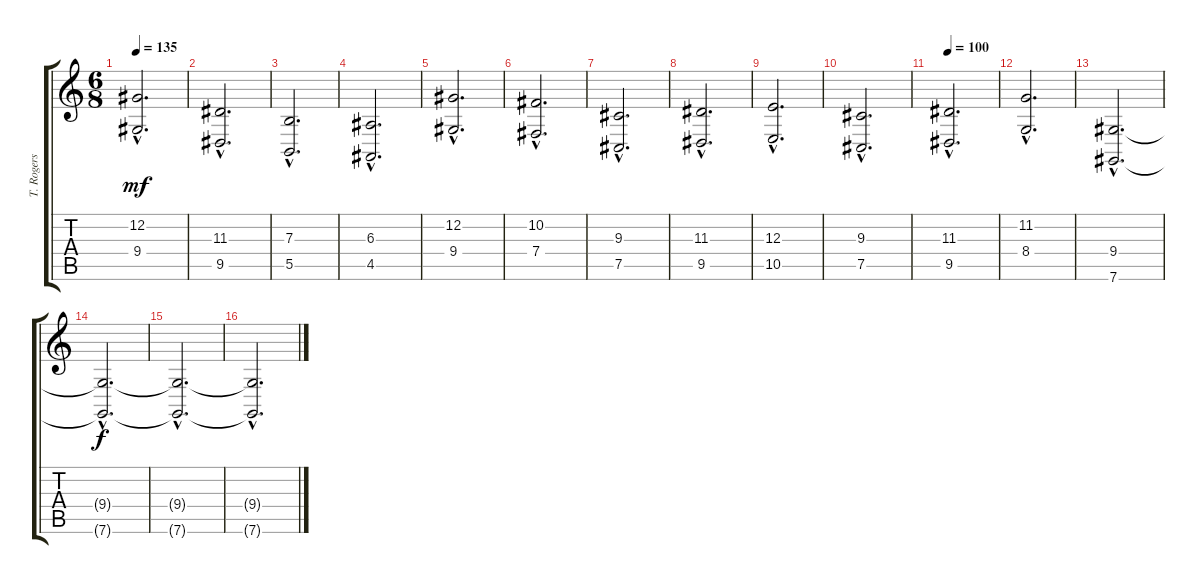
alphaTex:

\track ("T. Rogers Keys" "T. Rogers ") {instrument lead2sawtooth}
\staff {score tabs}
\tuning (Db4 Ab3 E3 B2 Gb2 Db2) {hide}
\ts (6 8)
\tempo 135
\clef g2
\ks c
(12.2{hac} 9.4{hac}).2{d dy mf} |
(11.3{hac} 9.5{hac}).2{d} |
(7.3{hac} 5.5{hac}).2{d} |
(6.3{hac} 4.5{hac}).2{d} |
(12.2{hac} 9.4{hac}).2{d} |
(10.2{hac} 7.4{hac}).2{d} |
(9.3{hac} 7.5{hac}).2{d} |
(11.3{hac} 9.5{hac}).2{d} |
(12.3{hac} 10.5{hac}).2{d} |
(9.3{hac} 7.5{hac}).2{d} |
\tempo 100
(11.3{hac} 9.5{hac}).2{d} |
(11.2{hac} 8.4{hac}).2{d} |
(9.4{hac} 7.6{hac}).2{d} |
(9.4{hac t} 7.6{hac t}).2{d dy f} |
(9.4{hac t} 7.6{hac t}).2{d volume 0} |
(9.4{hac t} 7.6{hac t}).2{d}
